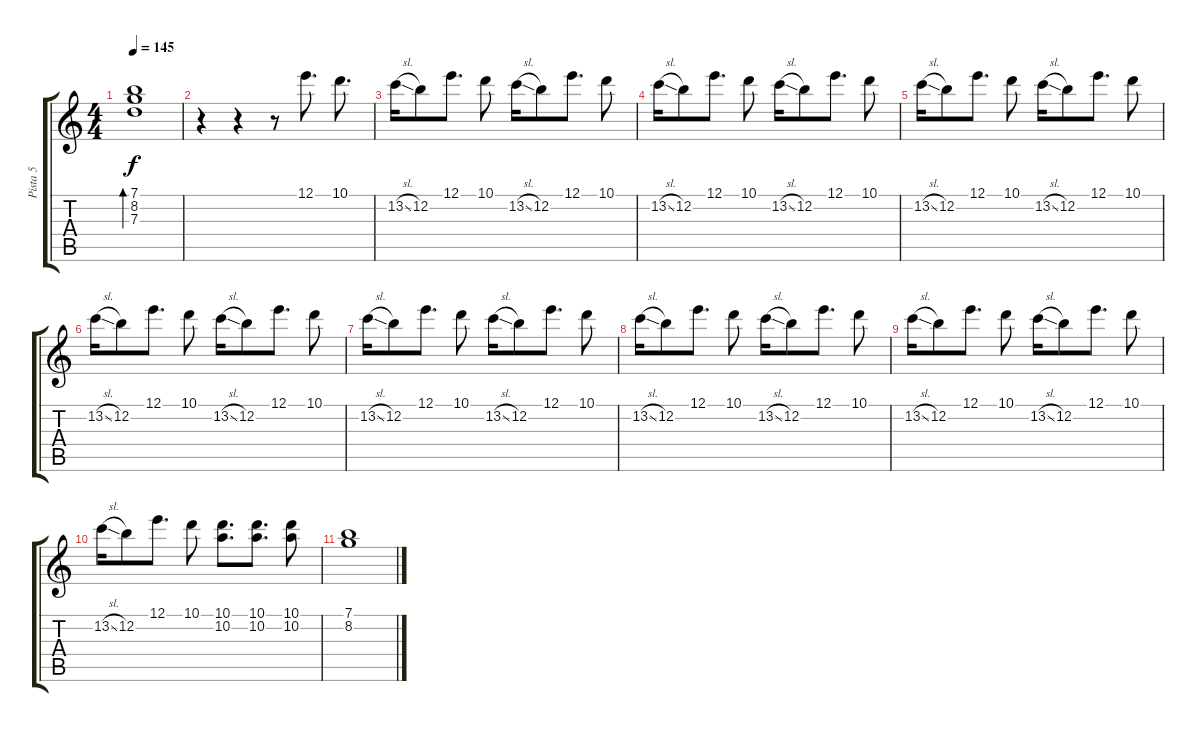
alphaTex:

\track ("Pista 5" "Pista 5") {instrument overdrivenguitar}
\staff {score tabs}
\tuning (E4 B3 G3 D3 A2 E2) {hide}
\ts (4 4)
\tempo 145
\clef g2
\ks c
(7.1 8.2 7.3).1{bd 480 dy f} |
r.4 r.4 r.8 12.1.8{d} 10.1.8{d} |
13.2{sl}.16 12.2.8 12.1.8{d} 10.1.8 13.2{sl}.16 12.2.8 12.1.8{d} 10.1.8 |
13.2{sl}.16 12.2.8 12.1.8{d} 10.1.8 13.2{sl}.16 12.2.8 12.1.8{d} 10.1.8 |
13.2{sl}.16 12.2.8 12.1.8{d} 10.1.8 13.2{sl}.16 12.2.8 12.1.8{d} 10.1.8 |
13.2{sl}.16 12.2.8 12.1.8{d} 10.1.8 13.2{sl}.16 12.2.8 12.1.8{d} 10.1.8 |
13.2{sl}.16 12.2.8 12.1.8{d} 10.1.8 13.2{sl}.16 12.2.8 12.1.8{d} 10.1.8 |
13.2{sl}.16 12.2.8 12.1.8{d} 10.1.8 13.2{sl}.16 12.2.8 12.1.8{d} 10.1.8 |
13.2{sl}.16 12.2.8 12.1.8{d} 10.1.8 13.2{sl}.16 12.2.8 12.1.8{d} 10.1.8 |
13.2{sl}.16 12.2.8 12.1.8{d} 10.1.8 (10.1 10.2).8{d} (10.1 10.2).8{d} (10.1 10.2).8 |
(7.1 8.2).1
